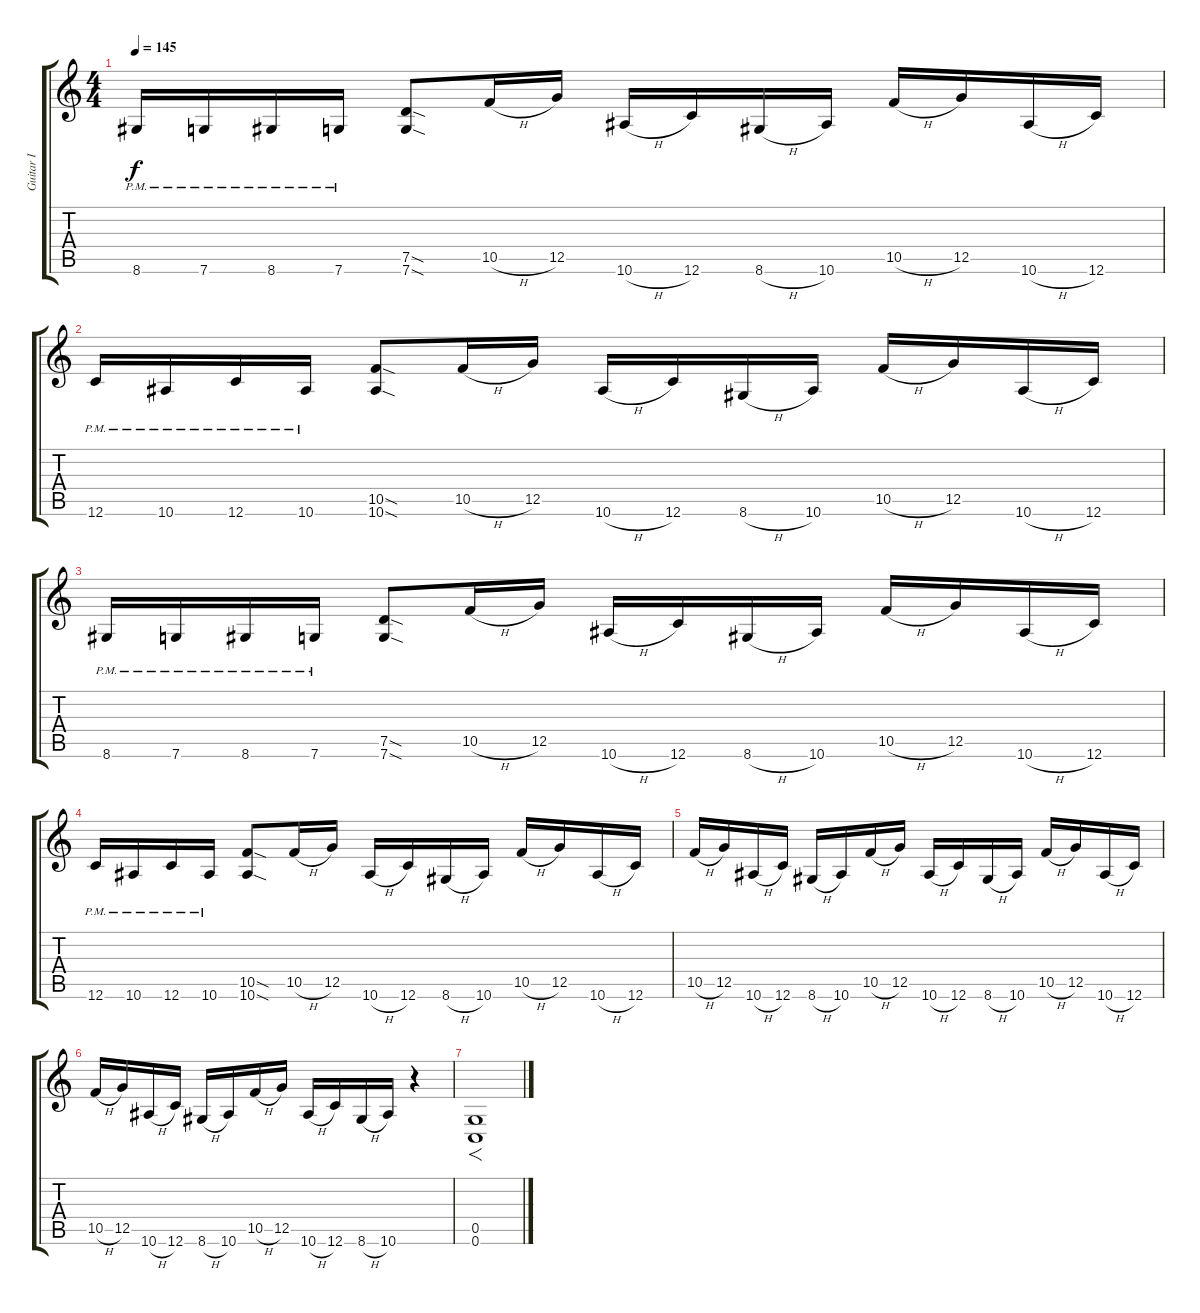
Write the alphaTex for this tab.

\track ("Guitar I" "Guitar I") {instrument distortionguitar}
\staff {score tabs}
\tuning (D4 A3 F3 C3 G2 C2) {hide}
\ts (4 4)
\tempo 145
\clef g2
\ks c
8.6{pm}.16{dy f} 7.6{pm}.16 8.6{pm}.16 7.6{pm}.16 (7.5{sod} 7.6{sod}).8 10.5{h}.16 12.5.16 10.6{h}.16 12.6.16 8.6{h}.16 10.6.16 10.5{h}.16 12.5.16 10.6{h}.16 12.6.16 |
12.6{pm}.16 10.6{pm}.16 12.6{pm}.16 10.6{pm}.16 (10.5{sod} 10.6{sod}).8 10.5{h}.16 12.5.16 10.6{h}.16 12.6.16 8.6{h}.16 10.6.16 10.5{h}.16 12.5.16 10.6{h}.16 12.6.16 |
8.6{pm}.16 7.6{pm}.16 8.6{pm}.16 7.6{pm}.16 (7.5{sod} 7.6{sod}).8 10.5{h}.16 12.5.16 10.6{h}.16 12.6.16 8.6{h}.16 10.6.16 10.5{h}.16 12.5.16 10.6{h}.16 12.6.16 |
12.6{pm}.16 10.6{pm}.16 12.6{pm}.16 10.6{pm}.16 (10.5{sod} 10.6{sod}).8 10.5{h}.16 12.5.16 10.6{h}.16 12.6.16 8.6{h}.16 10.6.16 10.5{h}.16 12.5.16 10.6{h}.16 12.6.16 |
10.5{h}.16 12.5.16 10.6{h}.16 12.6.16 8.6{h}.16 10.6.16 10.5{h}.16 12.5.16 10.6{h}.16 12.6.16 8.6{h}.16 10.6.16 10.5{h}.16 12.5.16 10.6{h}.16 12.6.16 |
10.5{h}.16 12.5.16 10.6{h}.16 12.6.16 8.6{h}.16 10.6.16 10.5{h}.16 12.5.16 10.6{h}.16 12.6.16 8.6{h}.16 10.6.16 r.4 |
(0.5 0.6).1{f}
